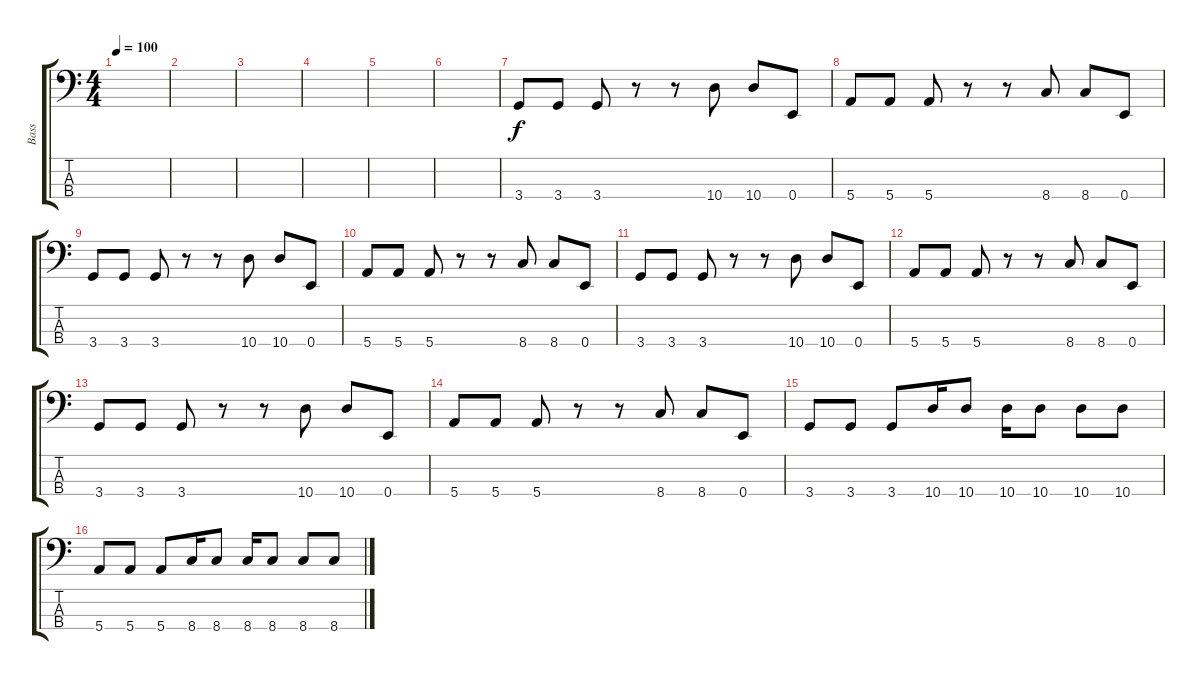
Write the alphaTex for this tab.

\track ("Bass" "Bass") {instrument electricbassfinger}
\staff {score tabs}
\tuning (G2 D2 A1 E1) {hide}
\ts (4 4)
\tempo 100
\clef f4
\ks c
|
|
|
|
|
|
3.4.8 3.4.8 3.4.8 r.8 r.8 10.4.8 10.4.8 0.4.8 |
5.4.8 5.4.8 5.4.8 r.8 r.8 8.4.8 8.4.8 0.4.8 |
3.4.8 3.4.8 3.4.8 r.8 r.8 10.4.8 10.4.8 0.4.8 |
5.4.8 5.4.8 5.4.8 r.8 r.8 8.4.8 8.4.8 0.4.8 |
3.4.8 3.4.8 3.4.8 r.8 r.8 10.4.8 10.4.8 0.4.8 |
5.4.8 5.4.8 5.4.8 r.8 r.8 8.4.8 8.4.8 0.4.8 |
3.4.8 3.4.8 3.4.8 r.8 r.8 10.4.8 10.4.8 0.4.8 |
5.4.8 5.4.8 5.4.8 r.8 r.8 8.4.8 8.4.8 0.4.8 |
3.4.8 3.4.8 3.4.8 10.4.16 10.4.8 10.4.16 10.4.8 10.4.8 10.4.8 |
5.4.8 5.4.8 5.4.8 8.4.16 8.4.8 8.4.16 8.4.8 8.4.8 8.4.8
